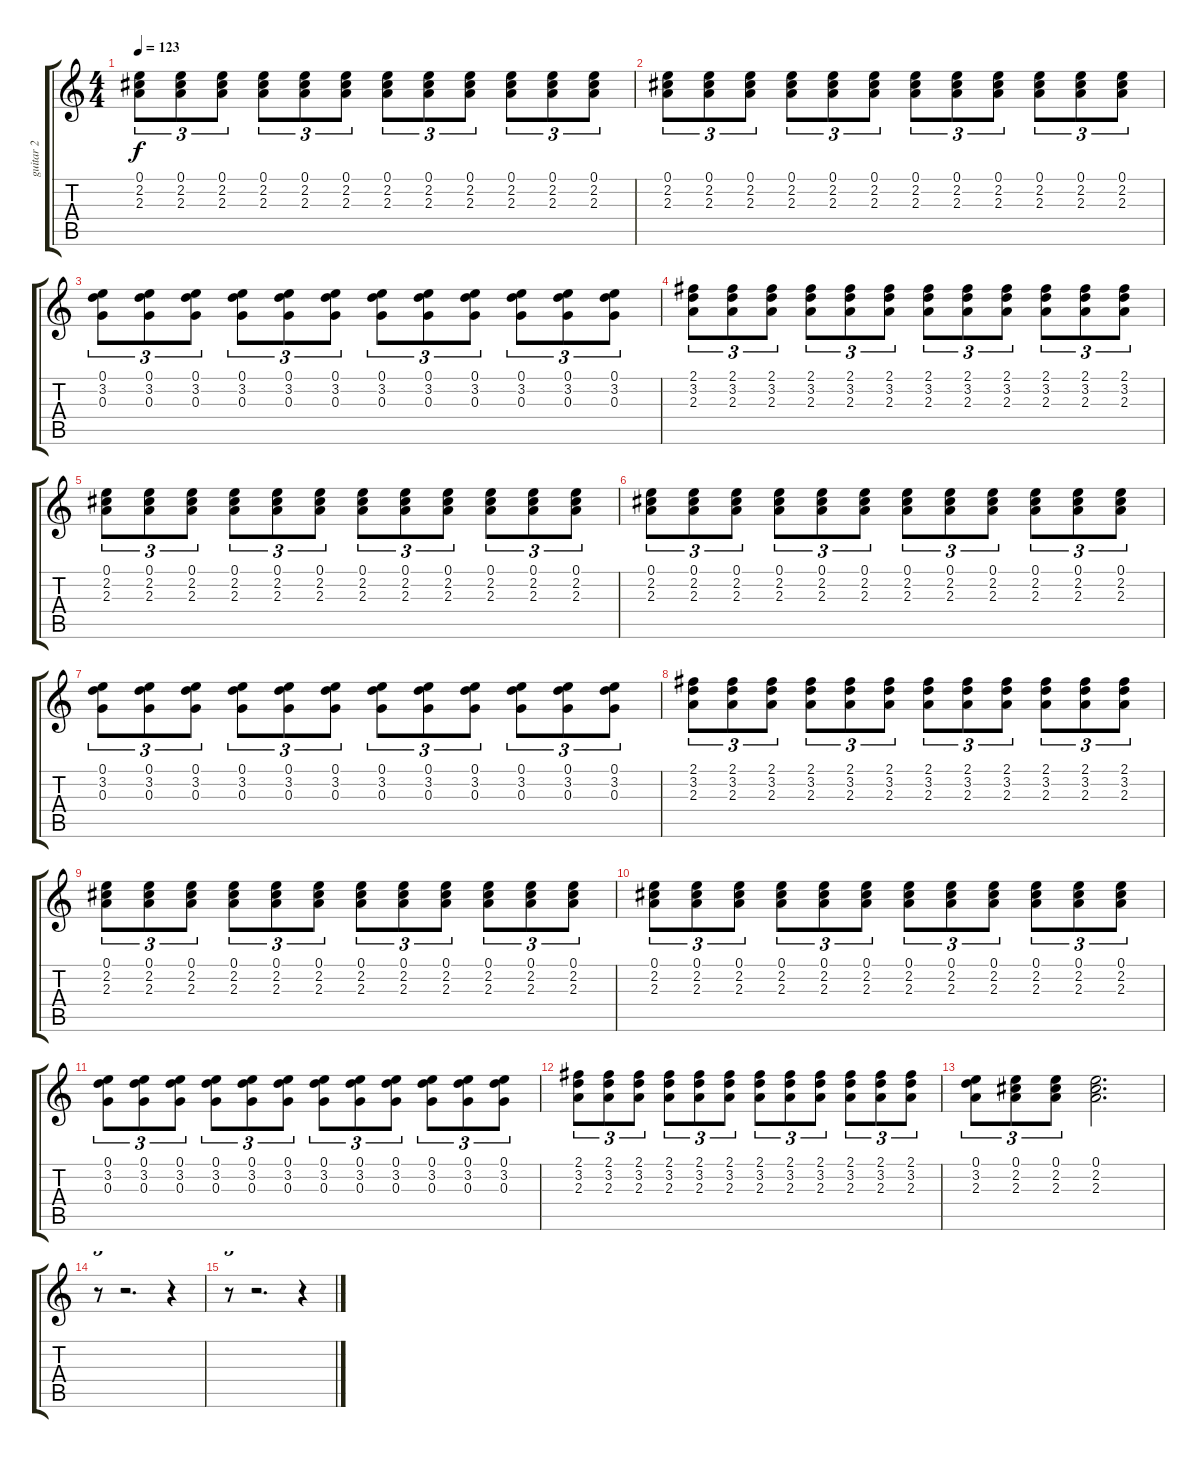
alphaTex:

\track ("guitar 2" "guitar 2") {instrument overdrivenguitar}
\staff {score tabs}
\tuning (E4 B3 G3 D3 A2 E2) {hide}
\ts (4 4)
\tempo 123
\clef g2
\ks c
(0.1 2.2 2.3).8{tu (3 2) txt "" dy f} (0.1 2.2 2.3).8{tu (3 2) txt ""} (0.1 2.2 2.3).8{tu (3 2) txt ""} (0.1 2.2 2.3).8{tu (3 2) txt ""} (0.1 2.2 2.3).8{tu (3 2) txt ""} (0.1 2.2 2.3).8{tu (3 2) txt ""} (0.1 2.2 2.3).8{tu (3 2) txt ""} (0.1 2.2 2.3).8{tu (3 2) txt ""} (0.1 2.2 2.3).8{tu (3 2) txt ""} (0.1 2.2 2.3).8{tu (3 2) txt ""} (0.1 2.2 2.3).8{tu (3 2) txt ""} (0.1 2.2 2.3).8{tu (3 2) txt ""} |
(0.1 2.2 2.3).8{tu (3 2) txt ""} (0.1 2.2 2.3).8{tu (3 2) txt ""} (0.1 2.2 2.3).8{tu (3 2) txt ""} (0.1 2.2 2.3).8{tu (3 2) txt ""} (0.1 2.2 2.3).8{tu (3 2) txt ""} (0.1 2.2 2.3).8{tu (3 2) txt ""} (0.1 2.2 2.3).8{tu (3 2) txt ""} (0.1 2.2 2.3).8{tu (3 2) txt ""} (0.1 2.2 2.3).8{tu (3 2) txt ""} (0.1 2.2 2.3).8{tu (3 2) txt ""} (0.1 2.2 2.3).8{tu (3 2) txt ""} (0.1 2.2 2.3).8{tu (3 2) txt ""} |
(0.1 3.2 0.3).8{tu (3 2) txt ""} (0.1 3.2 0.3).8{tu (3 2) txt ""} (0.1 3.2 0.3).8{tu (3 2) txt ""} (0.1 3.2 0.3).8{tu (3 2) txt ""} (0.1 3.2 0.3).8{tu (3 2) txt ""} (0.1 3.2 0.3).8{tu (3 2) txt ""} (0.1 3.2 0.3).8{tu (3 2) txt ""} (0.1 3.2 0.3).8{tu (3 2) txt ""} (0.1 3.2 0.3).8{tu (3 2) txt ""} (0.1 3.2 0.3).8{tu (3 2) txt ""} (0.1 3.2 0.3).8{tu (3 2) txt ""} (0.1 3.2 0.3).8{tu (3 2) txt ""} |
(2.1 3.2 2.3).8{tu (3 2) txt ""} (2.1 3.2 2.3).8{tu (3 2) txt ""} (2.1 3.2 2.3).8{tu (3 2) txt ""} (2.1 3.2 2.3).8{tu (3 2) txt ""} (2.1 3.2 2.3).8{tu (3 2) txt ""} (2.1 3.2 2.3).8{tu (3 2) txt ""} (2.1 3.2 2.3).8{tu (3 2) txt ""} (2.1 3.2 2.3).8{tu (3 2) txt ""} (2.1 3.2 2.3).8{tu (3 2) txt ""} (2.1 3.2 2.3).8{tu (3 2) txt ""} (2.1 3.2 2.3).8{tu (3 2) txt ""} (2.1 3.2 2.3).8{tu (3 2) txt ""} |
(0.1 2.2 2.3).8{tu (3 2) txt ""} (0.1 2.2 2.3).8{tu (3 2) txt ""} (0.1 2.2 2.3).8{tu (3 2) txt ""} (0.1 2.2 2.3).8{tu (3 2) txt ""} (0.1 2.2 2.3).8{tu (3 2) txt ""} (0.1 2.2 2.3).8{tu (3 2) txt ""} (0.1 2.2 2.3).8{tu (3 2) txt ""} (0.1 2.2 2.3).8{tu (3 2) txt ""} (0.1 2.2 2.3).8{tu (3 2) txt ""} (0.1 2.2 2.3).8{tu (3 2) txt ""} (0.1 2.2 2.3).8{tu (3 2) txt ""} (0.1 2.2 2.3).8{tu (3 2) txt ""} |
(0.1 2.2 2.3).8{tu (3 2) txt ""} (0.1 2.2 2.3).8{tu (3 2) txt ""} (0.1 2.2 2.3).8{tu (3 2) txt ""} (0.1 2.2 2.3).8{tu (3 2) txt ""} (0.1 2.2 2.3).8{tu (3 2) txt ""} (0.1 2.2 2.3).8{tu (3 2) txt ""} (0.1 2.2 2.3).8{tu (3 2) txt ""} (0.1 2.2 2.3).8{tu (3 2) txt ""} (0.1 2.2 2.3).8{tu (3 2) txt ""} (0.1 2.2 2.3).8{tu (3 2) txt ""} (0.1 2.2 2.3).8{tu (3 2) txt ""} (0.1 2.2 2.3).8{tu (3 2) txt ""} |
(0.1 3.2 0.3).8{tu (3 2) txt ""} (0.1 3.2 0.3).8{tu (3 2) txt ""} (0.1 3.2 0.3).8{tu (3 2) txt ""} (0.1 3.2 0.3).8{tu (3 2) txt ""} (0.1 3.2 0.3).8{tu (3 2) txt ""} (0.1 3.2 0.3).8{tu (3 2) txt ""} (0.1 3.2 0.3).8{tu (3 2) txt ""} (0.1 3.2 0.3).8{tu (3 2) txt ""} (0.1 3.2 0.3).8{tu (3 2) txt ""} (0.1 3.2 0.3).8{tu (3 2) txt ""} (0.1 3.2 0.3).8{tu (3 2) txt ""} (0.1 3.2 0.3).8{tu (3 2) txt ""} |
(2.1 3.2 2.3).8{tu (3 2) txt ""} (2.1 3.2 2.3).8{tu (3 2) txt ""} (2.1 3.2 2.3).8{tu (3 2) txt ""} (2.1 3.2 2.3).8{tu (3 2) txt ""} (2.1 3.2 2.3).8{tu (3 2) txt ""} (2.1 3.2 2.3).8{tu (3 2) txt ""} (2.1 3.2 2.3).8{tu (3 2) txt ""} (2.1 3.2 2.3).8{tu (3 2) txt ""} (2.1 3.2 2.3).8{tu (3 2) txt ""} (2.1 3.2 2.3).8{tu (3 2) txt ""} (2.1 3.2 2.3).8{tu (3 2) txt ""} (2.1 3.2 2.3).8{tu (3 2) txt ""} |
(0.1 2.2 2.3).8{tu (3 2) txt ""} (0.1 2.2 2.3).8{tu (3 2) txt ""} (0.1 2.2 2.3).8{tu (3 2) txt ""} (0.1 2.2 2.3).8{tu (3 2) txt ""} (0.1 2.2 2.3).8{tu (3 2) txt ""} (0.1 2.2 2.3).8{tu (3 2) txt ""} (0.1 2.2 2.3).8{tu (3 2) txt ""} (0.1 2.2 2.3).8{tu (3 2) txt ""} (0.1 2.2 2.3).8{tu (3 2) txt ""} (0.1 2.2 2.3).8{tu (3 2) txt ""} (0.1 2.2 2.3).8{tu (3 2) txt ""} (0.1 2.2 2.3).8{tu (3 2) txt ""} |
(0.1 2.2 2.3).8{tu (3 2) txt ""} (0.1 2.2 2.3).8{tu (3 2) txt ""} (0.1 2.2 2.3).8{tu (3 2) txt ""} (0.1 2.2 2.3).8{tu (3 2) txt ""} (0.1 2.2 2.3).8{tu (3 2) txt ""} (0.1 2.2 2.3).8{tu (3 2) txt ""} (0.1 2.2 2.3).8{tu (3 2) txt ""} (0.1 2.2 2.3).8{tu (3 2) txt ""} (0.1 2.2 2.3).8{tu (3 2) txt ""} (0.1 2.2 2.3).8{tu (3 2) txt ""} (0.1 2.2 2.3).8{tu (3 2) txt ""} (0.1 2.2 2.3).8{tu (3 2) txt ""} |
(0.1 3.2 0.3).8{tu (3 2) txt ""} (0.1 3.2 0.3).8{tu (3 2) txt ""} (0.1 3.2 0.3).8{tu (3 2) txt ""} (0.1 3.2 0.3).8{tu (3 2) txt ""} (0.1 3.2 0.3).8{tu (3 2) txt ""} (0.1 3.2 0.3).8{tu (3 2) txt ""} (0.1 3.2 0.3).8{tu (3 2) txt ""} (0.1 3.2 0.3).8{tu (3 2) txt ""} (0.1 3.2 0.3).8{tu (3 2) txt ""} (0.1 3.2 0.3).8{tu (3 2) txt ""} (0.1 3.2 0.3).8{tu (3 2) txt ""} (0.1 3.2 0.3).8{tu (3 2) txt ""} |
(2.1 3.2 2.3).8{tu (3 2) txt ""} (2.1 3.2 2.3).8{tu (3 2) txt ""} (2.1 3.2 2.3).8{tu (3 2) txt ""} (2.1 3.2 2.3).8{tu (3 2) txt ""} (2.1 3.2 2.3).8{tu (3 2) txt ""} (2.1 3.2 2.3).8{tu (3 2) txt ""} (2.1 3.2 2.3).8{tu (3 2) txt ""} (2.1 3.2 2.3).8{tu (3 2) txt ""} (2.1 3.2 2.3).8{tu (3 2) txt ""} (2.1 3.2 2.3).8{tu (3 2) txt ""} (2.1 3.2 2.3).8{tu (3 2) txt ""} (2.1 3.2 2.3).8{tu (3 2) txt ""} |
(0.1 3.2 2.3).8{tu (3 2) txt ""} (0.1 2.2 2.3).8{tu (3 2) txt ""} (0.1 2.2 2.3).8{tu (3 2) txt ""} (0.1 2.2 2.3).2{d txt ""} |
r.8{tu (3 2) txt ""} r.2{d txt ""} r.4{tu (3 2)} |
r.8{tu (3 2) txt ""} r.2{d txt ""} r.4{tu (3 2)}
